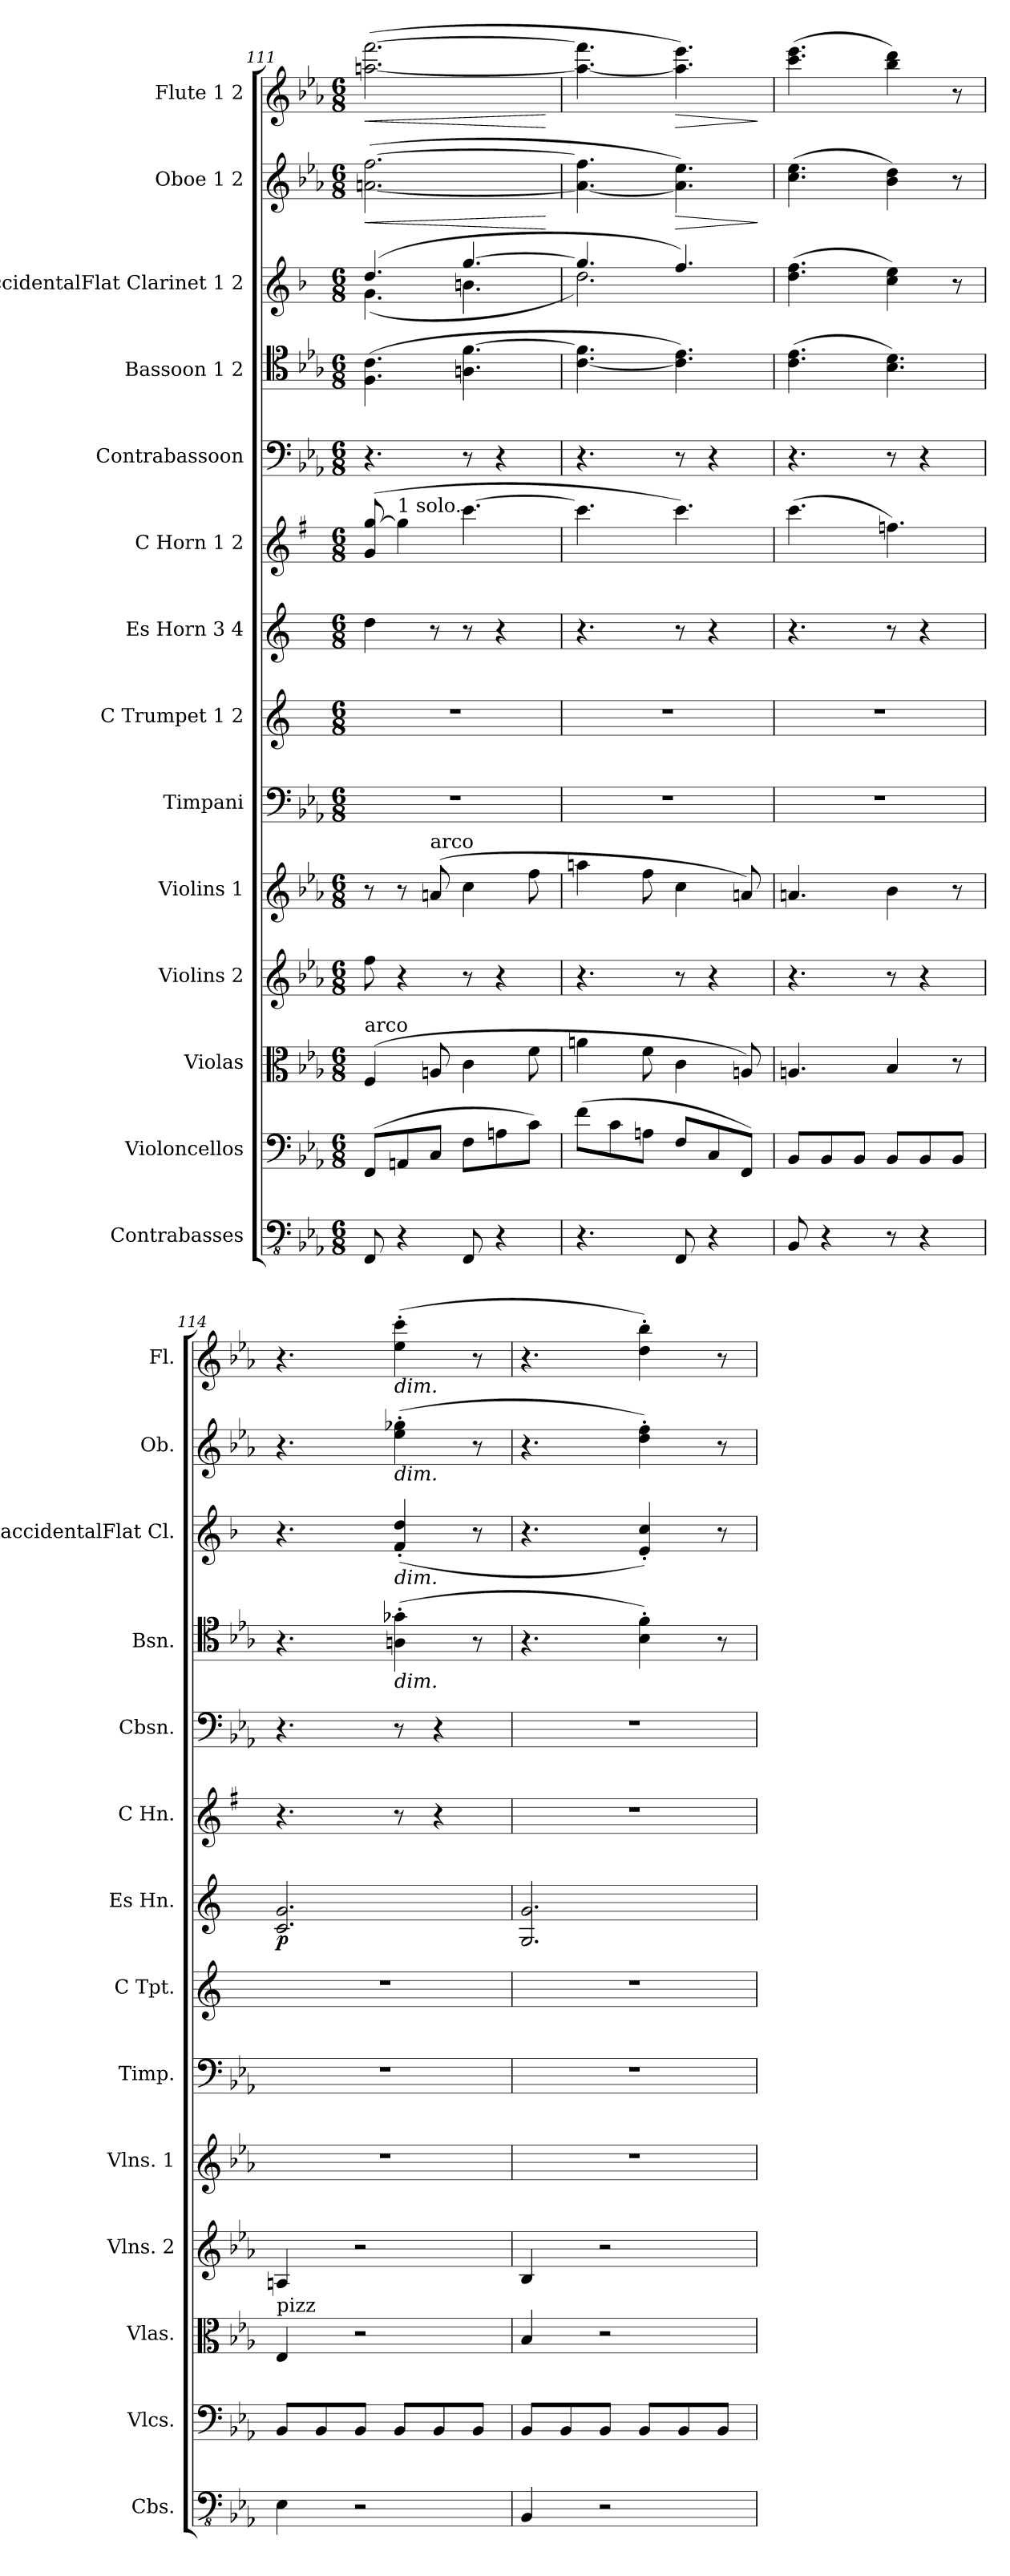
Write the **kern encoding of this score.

**kern	**kern	**kern	**kern	**kern	**kern	**kern	**kern	**dynam	**kern	**kern	**kern	**kern	**kern	**dynam	**kern	**dynam
*part14	*part13	*part12	*part11	*part10	*part9	*part8	*part7	*part7	*part6	*part5	*part4	*part3	*part2	*part2	*part1	*part1
*staff14	*staff13	*staff12	*staff11	*staff10	*staff9	*staff8	*staff7	*staff7	*staff6	*staff5	*staff4	*staff3	*staff2	*staff2	*staff1	*staff1
*I"Contrabasses	*I"Violoncellos	*I"Violas	*I"Violins 2	*I"Violins 1	*I"Timpani	*I"C Trumpet 1 2	*I"Es Horn 3 4	*	*I"C Horn 1 2	*I"Contrabassoon	*I"Bassoon 1 2	*I"BaccidentalFlat Clarinet 1 2	*I"Oboe 1 2	*	*I"Flute  1 2	*
*I'Cbs.	*I'Vlcs.	*I'Vlas.	*I'Vlns. 2	*I'Vlns. 1	*I'Timp.	*I'C Tpt.	*I'Es Hn.	*	*I'C Hn.	*I'Cbsn.	*I'Bsn.	*I'BaccidentalFlat Cl.	*I'Ob.	*	*I'Fl.	*
!!LO:PB:g=z
*clefFv4	*clefF4	*clefC3	*clefG2	*clefG2	*clefF4	*clefG2	*clefG2	*	*clefG2	*clefF4	*clefC4	*clefG2	*clefG2	*	*clefG2	*
*	*	*	*	*	*	*	*ITrd5c9	*	*ITrd4c7	*ITrd7c12	*	*ITrd1c2	*	*	*	*
*k[b-e-a-]	*k[b-e-a-]	*k[b-e-a-]	*k[b-e-a-]	*k[b-e-a-]	*k[b-e-a-]	*k[]	*k[b-e-a-]	*	*k[]	*k[b-e-a-]	*k[b-e-a-]	*k[b-e-a-]	*k[b-e-a-]	*	*k[b-e-a-]	*
*M6/8	*M6/8	*M6/8	*M6/8	*M6/8	*M6/8	*M6/8	*M6/8	*	*M6/8	*M6/8	*M6/8	*M6/8	*M6/8	*	*M6/8	*
=111	=111	=111	=111	=111	=111	=111	=111	=111	=111	=111	=111	=111	=111	=111	=111	=111
*	*	*	*	*	*	*	*	*	*	*	*	*^	*	*	*	*
!	!	!LO:TX:a:t=arco	!	!	!	!	!	!	!	!	!	!	!	!	!	!	!
!	!	!	!	!	!	!	!	!	!	!	!	!	!	!	!LO:HP:b	!	!LO:HP:b
8FFF/	(8FF/L	(4F/	8ff\	8r	2.r	2.r	4f\	.	(8c/ [8cc/	4.r	(4.F\ 4.c\	(4.cc/	(4.f\	([2.an\ [2.ff\	<	([2.aan\ [2.fff\	<
!	!	!	!	!	!	!	!	!	!LO:TX:a:t=1 solo.	!	!	!	!	!	!	!	!
4r	8AAn/	.	4r	8r	.	.	.	.	4cc\]	.	.	.	.	.	.	.	.
!	!	!	!	!LO:TX:a:t=arco	!	!	!	!	!	!	!	!	!	!	!	!	!
.	8C/J	8An/	.	(8an/	.	.	8r	.	.	.	.	.	.	.	.	.	.
8FFF/	8F\L	4c\	8r	4cc\	.	.	8r	.	[4.ff\	8r	4.An\ [4.f\	[4.ff/	4.an\	.	.	.	.
4r	8An\	.	4r	.	.	.	4r	.	.	4r	.	.	.	.	.	.	.
.	8c\J)	8f\	.	8ff\	.	.	.	.	.	.	.	.	.	.	.	.	.
*	*	*	*	*	*	*	*	*	*	*	*	*v	*v	*	*	*	*
.	.	.	.	.	.	.	.	.	.	.	.	.	.	[	.	[
=112	=112	=112	=112	=112	=112	=112	=112	=112	=112	=112	=112	=112	=112	=112	=112	=112
*	*	*	*	*	*	*	*	*	*	*	*	*^	*	*	*	*
4.r	(8f\L	4an\	4.r	4aan\	2.r	2.r	4.r	.	4.ff\]	4.r	[4.c\ 4.f\]	4.ff/]	2.cc\)	4.a\_ 4.ff\]	.	4.aa\_ 4.fff\]	.
.	8c\	.	.	.	.	.	.	.	.	.	.	.	.	.	.	.	.
.	8An\J	8f\	.	8ff\	.	.	.	.	.	.	.	.	.	.	.	.	.
!	!	!	!	!	!	!	!	!	!	!	!	!	!	!	!LO:HP:b	!	!LO:HP:b
8FFF/	8F/L	4c\	8r	4cc\	.	.	8r	.	4.ff\)	8r	4.c\] 4.e-\)	4.ee-/)	.	4.a\] 4.ee-\)	>	4.aa\] 4.eee-\)	>
4r	8C/	.	4r	.	.	.	4r	.	.	4r	.	.	.	.	.	.	.
.	8FF/J)	8An/)	.	8an/)	.	.	.	.	.	.	.	.	.	.	.	.	.
*	*	*	*	*	*	*	*	*	*	*	*	*v	*v	*	*	*	*
.	.	.	.	.	.	.	.	.	.	.	.	.	.	]	.	]
=113	=113	=113	=113	=113	=113	=113	=113	=113	=113	=113	=113	=113	=113	=113	=113	=113
8BBB-/	8BB-/L	4.An/	4.r	4.an/	2.r	2.r	4.r	.	(4.ff\	4.r	(4.c\ 4.e-\	(4.cc\ 4.ee-\	(4.cc\ 4.ee-\	.	(4.ccc\ 4.eee-\	.
4r	8BB-/	.	.	.	.	.	.	.	.	.	.	.	.	.	.	.
.	8BB-/J	.	.	.	.	.	.	.	.	.	.	.	.	.	.	.
8r	8BB-/L	4B-/	8r	4b-\	.	.	8r	.	4.b-X\)	8r	4.B-\ 4.d\)	4b-\ 4dd\)	4b-\ 4dd\)	.	4bb-\ 4ddd\)	.
4r	8BB-/	.	4r	.	.	.	4r	.	.	4r	.	.	.	.	.	.
.	8BB-/J	8r	.	8r	.	.	.	.	.	.	.	8r	8r	.	8r	.
=114	=114	=114	=114	=114	=114	=114	=114	=114	=114	=114	=114	=114	=114	=114	=114	=114
!	!	!LO:TX:a:t=pizz	!	!	!	!	!	!	!	!	!	!	!	!	!	!
!	!	!	!	!	!	!	!	!LO:DY:b	!	!	!	!	!	!	!	!
4EE-\	8BB-/L	4E-/	4An/	2.r	2.r	2.r	2.E-/ 2.B-/	p	4.r	4.r	4.r	4.r	4.r	.	4.r	.
.	8BB-/	.	.	.	.	.	.	.	.	.	.	.	.	.	.	.
2r	8BB-/J	2r	2r	.	.	.	.	.	.	.	.	.	.	.	.	.
!	!	!	!	!	!	!	!	!	!	!	!	!	!	!	!LO:TX:b:i:t=dim.	!
!	!	!	!	!	!	!	!	!	!	!	!	!	!LO:TX:b:i:t=dim.	!	!	!
!	!	!	!	!	!	!	!	!	!	!	!	!LO:TX:b:i:t=dim.	!	!	!	!
!	!	!	!	!	!	!	!	!	!	!	!LO:TX:b:i:t=dim.	!	!	!	!	!
.	8BB-/L	.	.	.	.	.	.	.	8r	8r	(4An\' 4g-X\'	(4e-/' 4cc/'	(4ee-\' 4gg-X\'	.	(4ee-\' 4ccc\'	.
.	8BB-/	.	.	.	.	.	.	.	4r	4r	.	.	.	.	.	.
.	8BB-/J	.	.	.	.	.	.	.	.	.	8r	8r	8r	.	8r	.
=115	=115	=115	=115	=115	=115	=115	=115	=115	=115	=115	=115	=115	=115	=115	=115	=115
4BBB-/	8BB-/L	4B-/	4B-/	2.r	2.r	2.r	2.BB-/ 2.B-/	.	2.r	2.r	4.r	4.r	4.r	.	4.r	.
.	8BB-/	.	.	.	.	.	.	.	.	.	.	.	.	.	.	.
2r	8BB-/J	2r	2r	.	.	.	.	.	.	.	.	.	.	.	.	.
.	8BB-/L	.	.	.	.	.	.	.	.	.	4B-\' 4f\')	4d/' 4b-/')	4dd\' 4ff\')	.	4dd\' 4bb-\')	.
.	8BB-/	.	.	.	.	.	.	.	.	.	.	.	.	.	.	.
.	8BB-/J	.	.	.	.	.	.	.	.	.	8r	8r	8r	.	8r	.
=	=	=	=	=	=	=	=	=	=	=	=	=	=	=	=	=
*-	*-	*-	*-	*-	*-	*-	*-	*-	*-	*-	*-	*-	*-	*-	*-	*-
